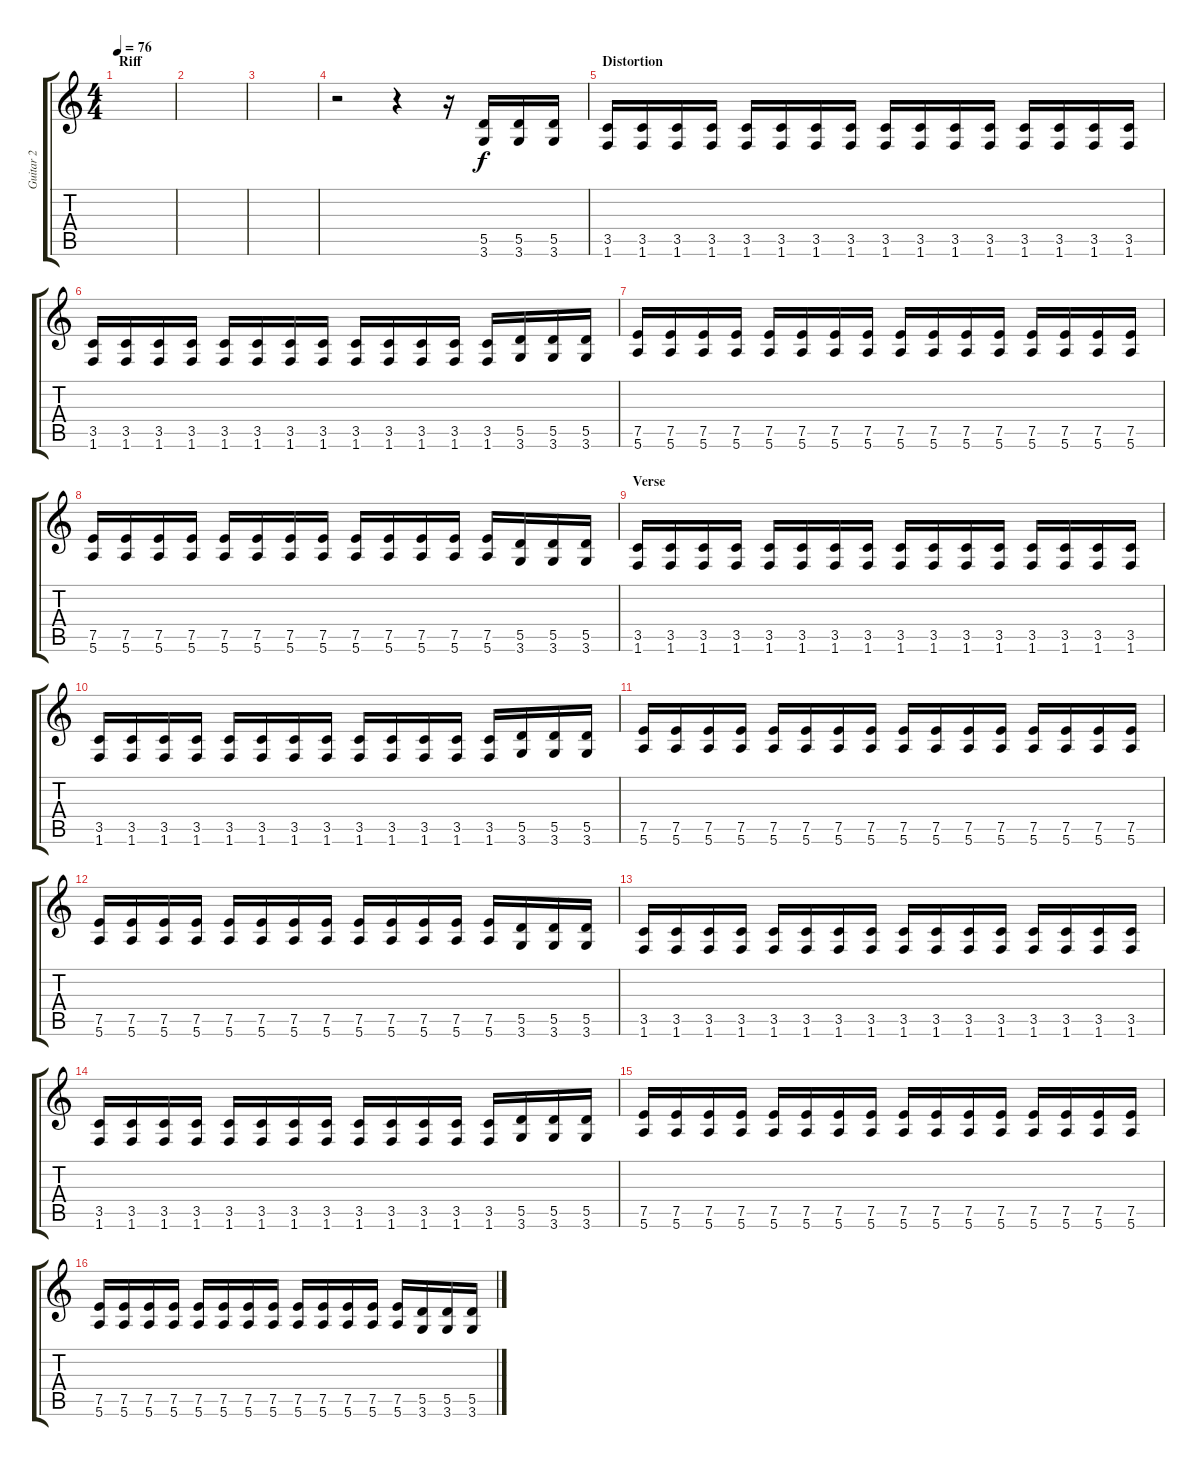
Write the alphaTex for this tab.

\track ("Guitar 2" "Guitar 2") {instrument distortionguitar}
\staff {score tabs}
\tuning (E4 B3 G3 D3 A2 E2) {hide}
\ts (4 4)
\section ("" "Riff")
\tempo 76
\clef g2
\ks c
|
|
|
r.2 r.4 r.16 (5.5 3.6).16 (5.5 3.6).16 (5.5 3.6).16 |
\section ("" "Distortion")
(3.5 1.6).16 (3.5 1.6).16 (3.5 1.6).16 (3.5 1.6).16 (3.5 1.6).16 (3.5 1.6).16 (3.5 1.6).16 (3.5 1.6).16 (3.5 1.6).16 (3.5 1.6).16 (3.5 1.6).16 (3.5 1.6).16 (3.5 1.6).16 (3.5 1.6).16 (3.5 1.6).16 (3.5 1.6).16 |
(3.5 1.6).16 (3.5 1.6).16 (3.5 1.6).16 (3.5 1.6).16 (3.5 1.6).16 (3.5 1.6).16 (3.5 1.6).16 (3.5 1.6).16 (3.5 1.6).16 (3.5 1.6).16 (3.5 1.6).16 (3.5 1.6).16 (3.5 1.6).16 (5.5 3.6).16 (5.5 3.6).16 (5.5 3.6).16 |
(7.5 5.6).16 (7.5 5.6).16 (7.5 5.6).16 (7.5 5.6).16 (7.5 5.6).16 (7.5 5.6).16 (7.5 5.6).16 (7.5 5.6).16 (7.5 5.6).16 (7.5 5.6).16 (7.5 5.6).16 (7.5 5.6).16 (7.5 5.6).16 (7.5 5.6).16 (7.5 5.6).16 (7.5 5.6).16 |
(7.5 5.6).16 (7.5 5.6).16 (7.5 5.6).16 (7.5 5.6).16 (7.5 5.6).16 (7.5 5.6).16 (7.5 5.6).16 (7.5 5.6).16 (7.5 5.6).16 (7.5 5.6).16 (7.5 5.6).16 (7.5 5.6).16 (7.5 5.6).16 (5.5 3.6).16 (5.5 3.6).16 (5.5 3.6).16 |
\section ("" "Verse")
(3.5 1.6).16 (3.5 1.6).16 (3.5 1.6).16 (3.5 1.6).16 (3.5 1.6).16 (3.5 1.6).16 (3.5 1.6).16 (3.5 1.6).16 (3.5 1.6).16 (3.5 1.6).16 (3.5 1.6).16 (3.5 1.6).16 (3.5 1.6).16 (3.5 1.6).16 (3.5 1.6).16 (3.5 1.6).16 |
(3.5 1.6).16 (3.5 1.6).16 (3.5 1.6).16 (3.5 1.6).16 (3.5 1.6).16 (3.5 1.6).16 (3.5 1.6).16 (3.5 1.6).16 (3.5 1.6).16 (3.5 1.6).16 (3.5 1.6).16 (3.5 1.6).16 (3.5 1.6).16 (5.5 3.6).16 (5.5 3.6).16 (5.5 3.6).16 |
(7.5 5.6).16 (7.5 5.6).16 (7.5 5.6).16 (7.5 5.6).16 (7.5 5.6).16 (7.5 5.6).16 (7.5 5.6).16 (7.5 5.6).16 (7.5 5.6).16 (7.5 5.6).16 (7.5 5.6).16 (7.5 5.6).16 (7.5 5.6).16 (7.5 5.6).16 (7.5 5.6).16 (7.5 5.6).16 |
(7.5 5.6).16 (7.5 5.6).16 (7.5 5.6).16 (7.5 5.6).16 (7.5 5.6).16 (7.5 5.6).16 (7.5 5.6).16 (7.5 5.6).16 (7.5 5.6).16 (7.5 5.6).16 (7.5 5.6).16 (7.5 5.6).16 (7.5 5.6).16 (5.5 3.6).16 (5.5 3.6).16 (5.5 3.6).16 |
(3.5 1.6).16 (3.5 1.6).16 (3.5 1.6).16 (3.5 1.6).16 (3.5 1.6).16 (3.5 1.6).16 (3.5 1.6).16 (3.5 1.6).16 (3.5 1.6).16 (3.5 1.6).16 (3.5 1.6).16 (3.5 1.6).16 (3.5 1.6).16 (3.5 1.6).16 (3.5 1.6).16 (3.5 1.6).16 |
(3.5 1.6).16 (3.5 1.6).16 (3.5 1.6).16 (3.5 1.6).16 (3.5 1.6).16 (3.5 1.6).16 (3.5 1.6).16 (3.5 1.6).16 (3.5 1.6).16 (3.5 1.6).16 (3.5 1.6).16 (3.5 1.6).16 (3.5 1.6).16 (5.5 3.6).16 (5.5 3.6).16 (5.5 3.6).16 |
(7.5 5.6).16 (7.5 5.6).16 (7.5 5.6).16 (7.5 5.6).16 (7.5 5.6).16 (7.5 5.6).16 (7.5 5.6).16 (7.5 5.6).16 (7.5 5.6).16 (7.5 5.6).16 (7.5 5.6).16 (7.5 5.6).16 (7.5 5.6).16 (7.5 5.6).16 (7.5 5.6).16 (7.5 5.6).16 |
(7.5 5.6).16 (7.5 5.6).16 (7.5 5.6).16 (7.5 5.6).16 (7.5 5.6).16 (7.5 5.6).16 (7.5 5.6).16 (7.5 5.6).16 (7.5 5.6).16 (7.5 5.6).16 (7.5 5.6).16 (7.5 5.6).16 (7.5 5.6).16 (5.5 3.6).16 (5.5 3.6).16 (5.5 3.6).16
